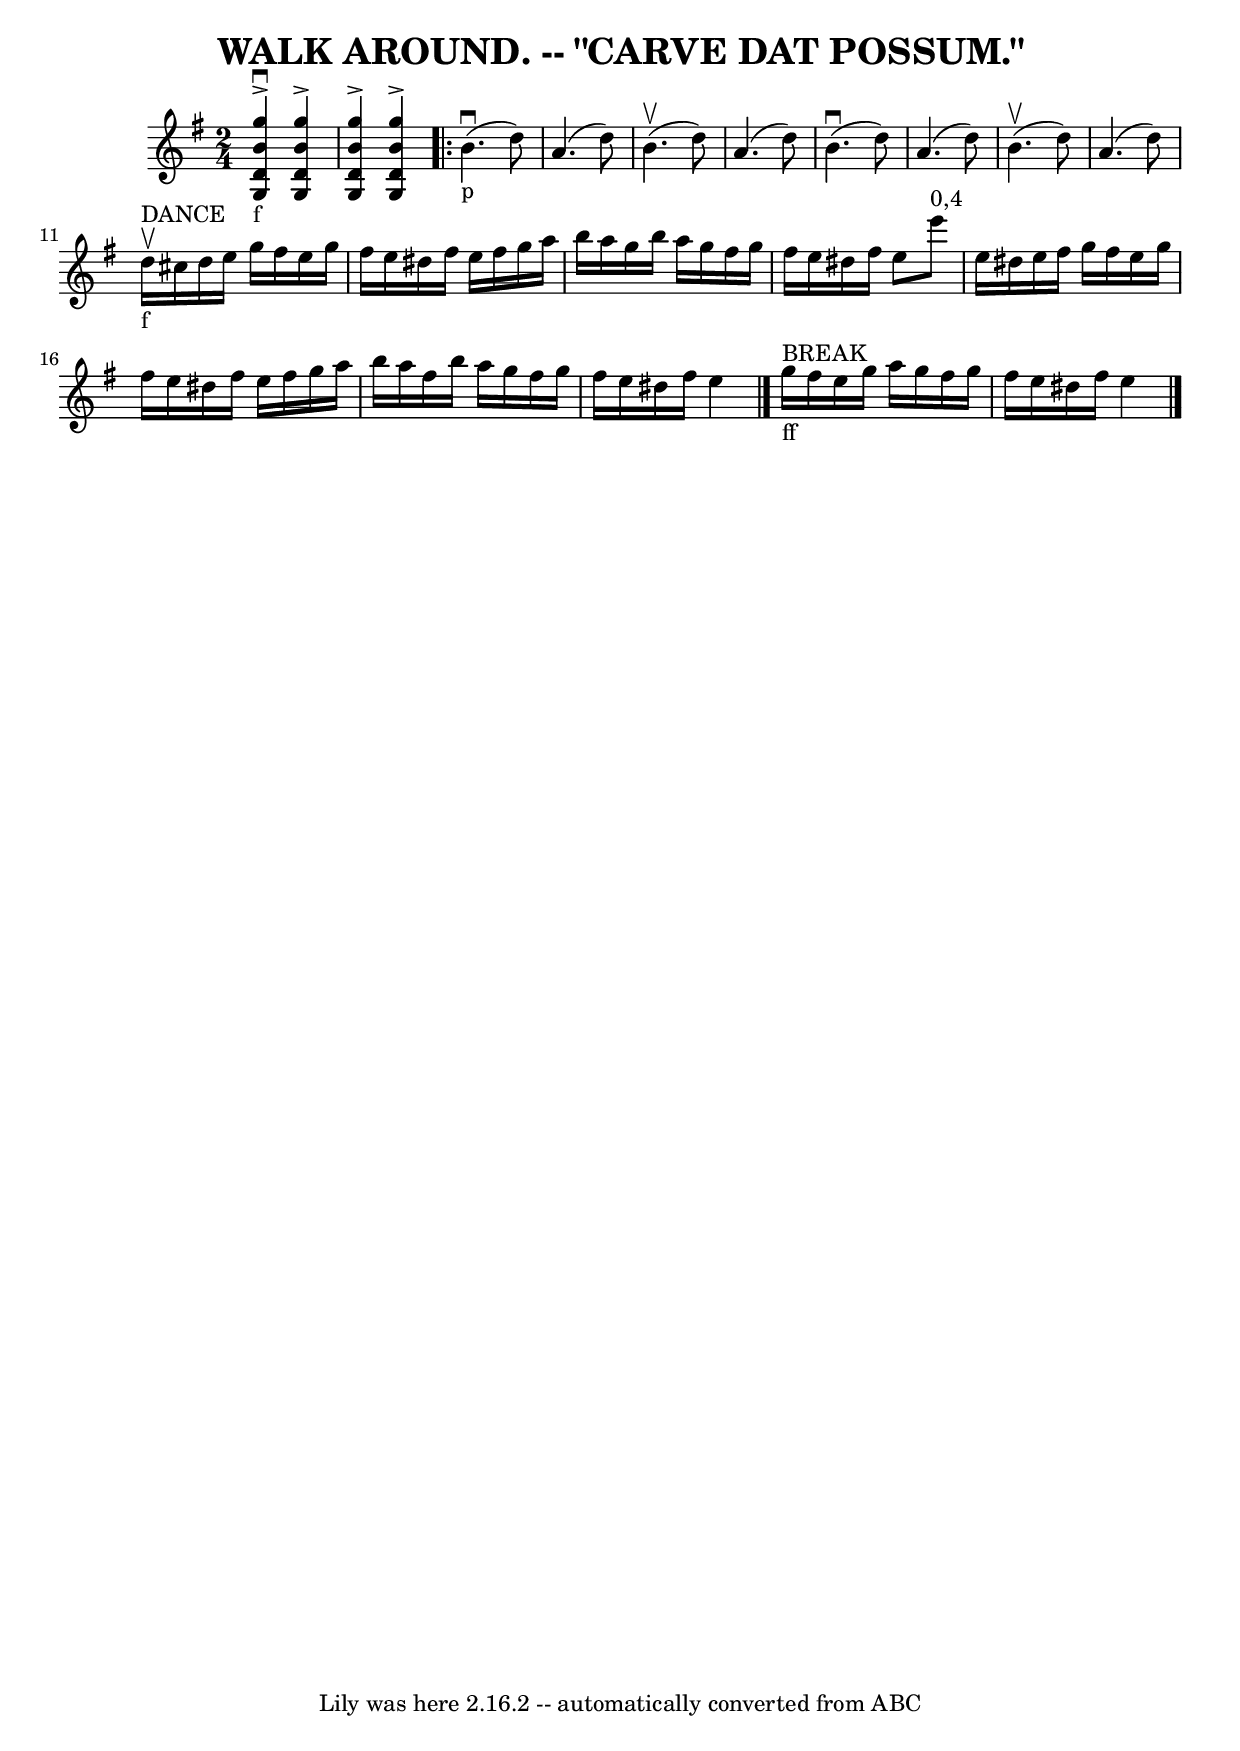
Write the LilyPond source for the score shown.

\version "2.16.2"
\include "Mammoth.ily"
\header {
  %% book = "Coles pg 26.1"
 crossRefNumber = "1"
 footnotes = "\\\\I = start crescendo hairpin, L = end crescendo hairpin"
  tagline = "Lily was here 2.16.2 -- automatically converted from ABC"
  title = "WALK AROUND. -- \"CARVE DAT POSSUM.\""

}
voicedefault =  {


  \time 2/4 
  \key g \major
  << g''4_"f"^\accent^\downbow b'4 d'4 g4      >>   << g''4^\accent b'4 d'4 g4   >>    |
  << g''4^\accent b'4 d'4 g4   >>   << g''4^\accent b'4 d'4 g4   >>   

  \repeat volta 2 { b'4._"p"(^\downbow d''8)    |
 a'4. ( d''8)  |
 b'4.^\upbow(d''8)   |
 a'4. (d''8)    |
 b'4.^\downbow(d''8)   |
 a'4. (d''8)    |
 b'4.^\upbow(d''8)   |
 a'4. (d''8)   |
    
 d''16_"f"^"DANCE"^\upbow cis''16 d''16 e''16 g''16 fis''16 e''16 g''16     |
 fis''16 e''16 dis''16 fis''16 e''16 fis''16 g''16 a''16     |
 b''16 a''16 g''16 b''16 a''16 g''16 fis''16 g''16     |
 fis''16 e''16 dis''16 fis''16 e''8 e'''8^"0,4"    |
 e''16 dis''16 e''16 fis''16 g''16 fis''16 e''16 g''16     |
 fis''16 e''16 dis''16 fis''16 e''16 fis''16 g''16 a''16     |
 b''16 a''16 fis''16 b''16 a''16 g''16 fis''16 g''16      |
 fis''16 e''16 dis''16 fis''16 e''4    \bar "|."         
 g''16_"ff"^"BREAK" fis''16 e''16 g''16 a''16 g''16 fis''16 g''16     |
 fis''16 e''16 dis''16 fis''16 e''4    \bar "|." 
    
  }

}

\score{
  <<

    \context Staff="default"
    {
      \voicedefault 
      
    }

  >>
  \layout {
    
  }
  \midi {
  }

}
